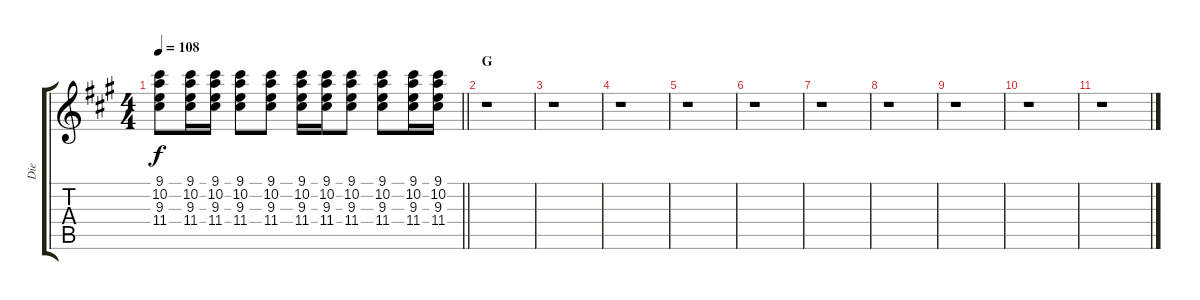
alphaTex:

\track ("Die" "Die") {instrument electricguitarclean}
\staff {score tabs}
\tuning (E4 B3 G3 D3 A2 E2) {hide}
\ts (4 4)
\tempo 108
\clef g2
\barLineRight lightlight
\ks f#minor
(9.1 10.2 9.3 11.4).8{dy f} (9.1 10.2 9.3 11.4).16 (9.1 10.2 9.3 11.4).16 (9.1 10.2 9.3 11.4).8 (9.1 10.2 9.3 11.4).8 (9.1 10.2 9.3 11.4).16 (9.1 10.2 9.3 11.4).16 (9.1 10.2 9.3 11.4).8 (9.1 10.2 9.3 11.4).8 (9.1 10.2 9.3 11.4).16 (9.1 10.2 9.3 11.4).16 |
\section ("" "G")
r.1 |
r.1 |
r.1 |
r.1 |
r.1 |
r.1 |
r.1 |
r.1 |
r.1 |
r.1
